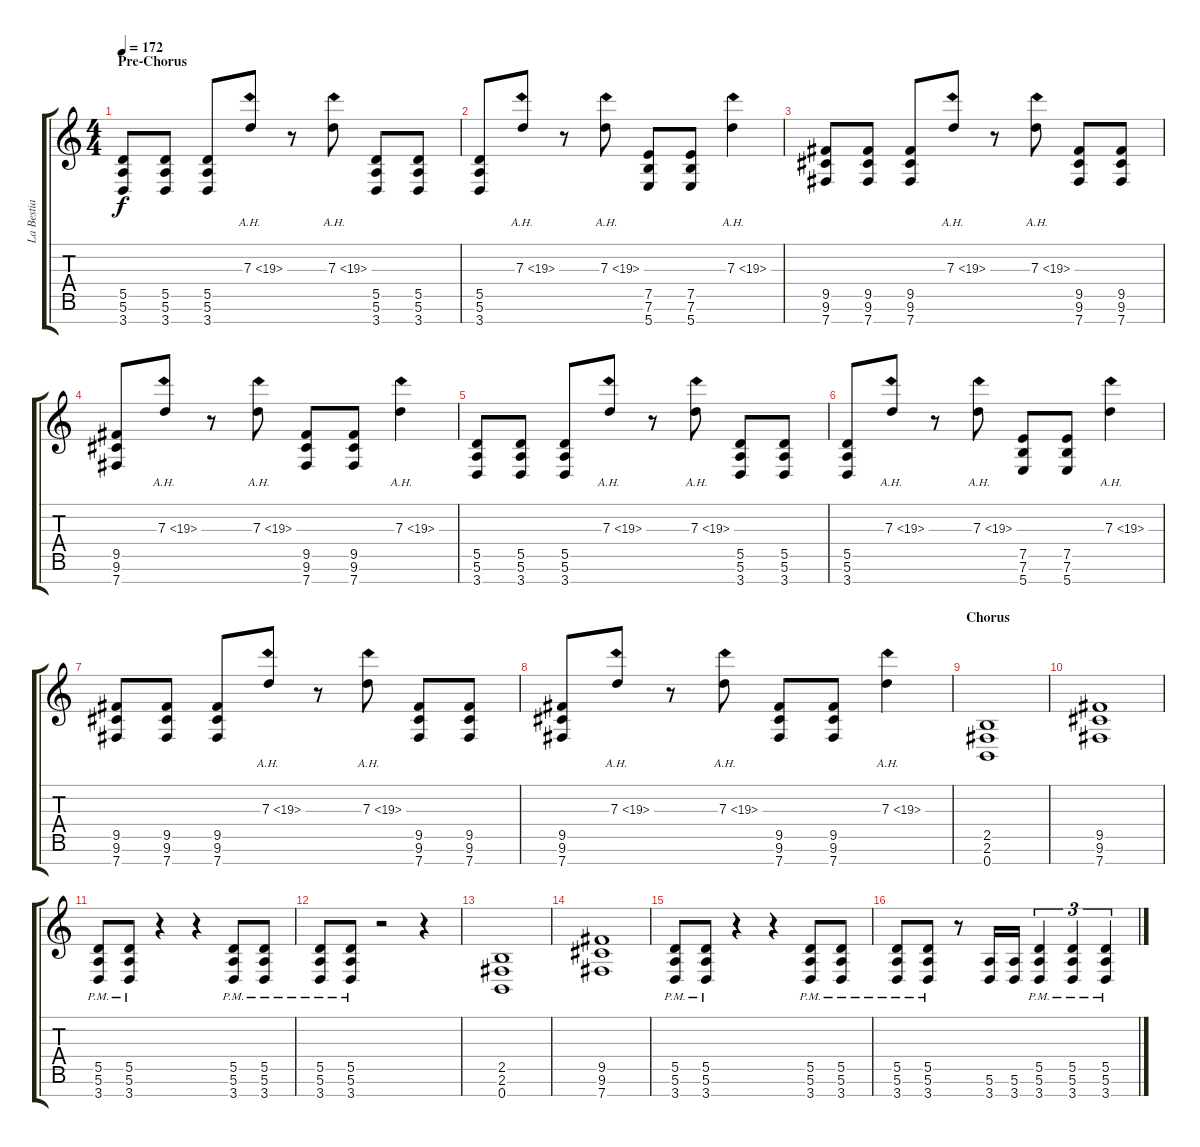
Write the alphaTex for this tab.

\track ("La Bestia Assatanata (Guitar)" "La Bestia ") {instrument overdrivenguitar}
\staff {score tabs}
\tuning (E4 B3 G3 D3 A2 E2 B1) {hide}
\ts (4 4)
\section ("" "Pre-Chorus")
\tempo 172
\clef g2
\ks c
(5.5 5.6 3.7).8{dy f} (5.5 5.6 3.7).8 (5.5 5.6 3.7).8 7.3{ah 12}.8 r.8 7.3{ah 12}.8 (5.5 5.6 3.7).8 (5.5 5.6 3.7).8 |
(5.5 5.6 3.7).8 7.3{ah 12}.8 r.8 7.3{ah 12}.8 (7.5 7.6 5.7).8 (7.5 7.6 5.7).8 7.3{ah 12}.4 |
(9.5 9.6 7.7).8 (9.5 9.6 7.7).8 (9.5 9.6 7.7).8 7.3{ah 12}.8 r.8 7.3{ah 12}.8 (9.5 9.6 7.7).8 (9.5 9.6 7.7).8 |
(9.5 9.6 7.7).8 7.3{ah 12}.8 r.8 7.3{ah 12}.8 (9.5 9.6 7.7).8 (9.5 9.6 7.7).8 7.3{ah 12}.4 |
(5.5 5.6 3.7).8 (5.5 5.6 3.7).8 (5.5 5.6 3.7).8 7.3{ah 12}.8 r.8 7.3{ah 12}.8 (5.5 5.6 3.7).8 (5.5 5.6 3.7).8 |
(5.5 5.6 3.7).8 7.3{ah 12}.8 r.8 7.3{ah 12}.8 (7.5 7.6 5.7).8 (7.5 7.6 5.7).8 7.3{ah 12}.4 |
(9.5 9.6 7.7).8 (9.5 9.6 7.7).8 (9.5 9.6 7.7).8 7.3{ah 12}.8 r.8 7.3{ah 12}.8 (9.5 9.6 7.7).8 (9.5 9.6 7.7).8 |
(9.5 9.6 7.7).8 7.3{ah 12}.8 r.8 7.3{ah 12}.8 (9.5 9.6 7.7).8 (9.5 9.6 7.7).8 7.3{ah 12}.4 |
\section ("" "Chorus")
(2.5 2.6 0.7).1 |
(9.5 9.6 7.7).1 |
(5.5{pm} 5.6{pm} 3.7{pm}).8 (5.5{pm} 5.6{pm} 3.7{pm}).8 r.4 r.4 (5.5{pm} 5.6{pm} 3.7{pm}).8 (5.5{pm} 5.6{pm} 3.7{pm}).8 |
(5.5{pm} 5.6{pm} 3.7{pm}).8 (5.5{pm} 5.6{pm} 3.7{pm}).8 r.2 r.4 |
(2.5 2.6 0.7).1 |
(9.5 9.6 7.7).1 |
(5.5{pm} 5.6{pm} 3.7{pm}).8 (5.5{pm} 5.6{pm} 3.7{pm}).8 r.4 r.4 (5.5{pm} 5.6{pm} 3.7{pm}).8 (5.5{pm} 5.6{pm} 3.7{pm}).8 |
(5.5{pm} 5.6{pm} 3.7{pm}).8 (5.5{pm} 5.6{pm} 3.7{pm}).8 r.8 (5.6 3.7).16 (5.6 3.7).16 (5.5{pm} 5.6{pm} 3.7{pm}).4{tu (3 2)} (5.5{pm} 5.6{pm} 3.7{pm}).4{tu (3 2)} (5.5{pm} 5.6{pm} 3.7{pm}).4{tu (3 2)}
